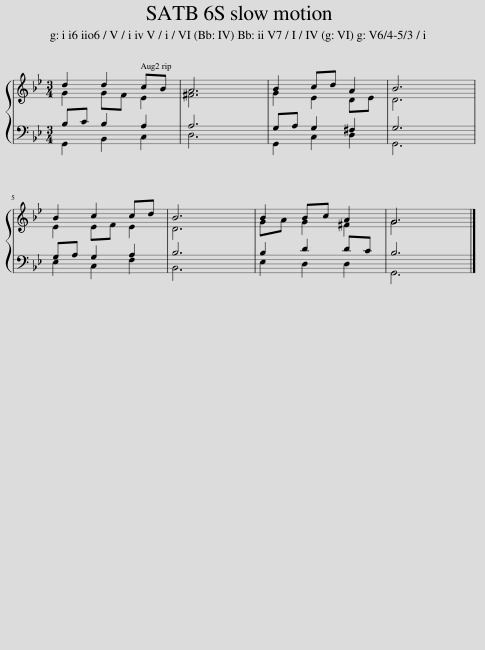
X:1
%%score { ( 1 2 ) | ( 3 4 ) }
L:1/8
M:3/4
I:linebreak $
K:Bb
V:1 treble
V:2 treble
V:3 bass
V:4 bass
V:1
 d2 d2 cB | A6 | B2 cd A2 | B6 |$ B2 c2 cd | %5
 B6 | B2 Bc A2 | G6 |] %8
V:2
 G2 GF E2 | ^F6 | G2 E2 DE | D6 |$ E2 EF E2 | %5
 D6 | GA G2 ^F2 | G6 |] %8
V:3
 B,C B,2 A,2 | A,6 | G,A, G,2 ^F,2 | G,6 |$ G,A, G,2 A,2 | %5
 B,6 | B,2 D2 DC | B,6 |] %8
V:4
 G,,2 B,,2 C,2 | D,6 | G,,2 C,2 D,2 | G,,6 |$ E,2 C,2 F,2 | %5
 B,,6 | E,2 D,2 D,2 | G,,6 |] %8
